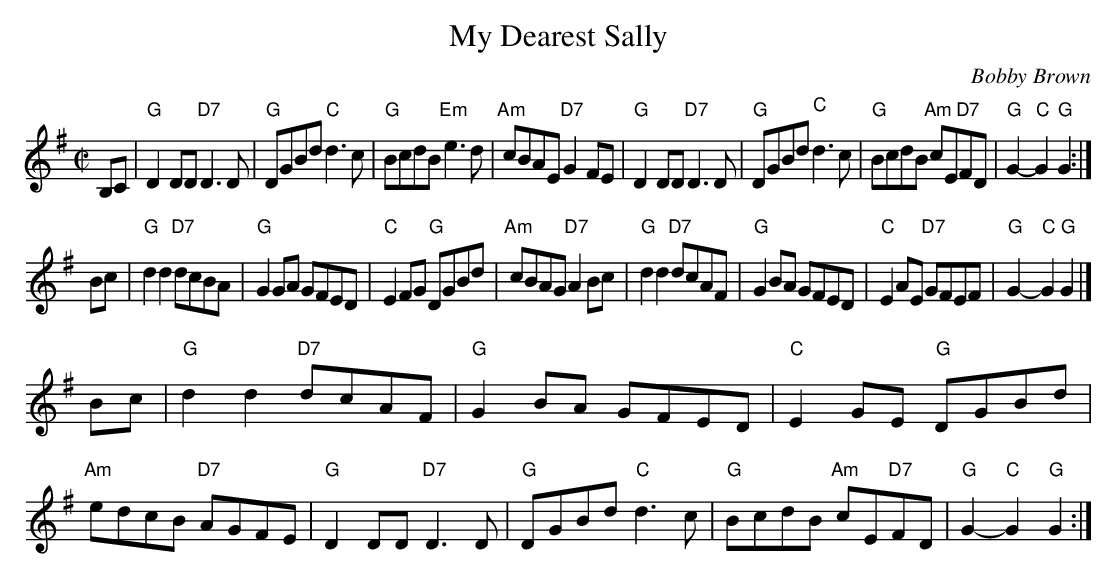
X:1
T: My Dearest Sally
C: Bobby Brown
M: C|
L: 1/8
K: G
B,C \
| "G"D2DD "D7"D3D | "G"DGBd "C"d3c | "G"BcdB "Em"e3d | "Am"cBAE "D7"G2FE \
| "G"D2DD "D7"D3D | "G"DGBd "C"d3c | "G"BcdB "Am"cE"D7"FD | "G"G2-"C"G2 "G"G2 :|
Bc \
| "G"d2d2 "D7"dcBA | "G"G2GA GFED | "C"E2FG "G"DGBd | "Am"cBAG "D7"A2Bc \
| "G"d2d2 "D7"dcAF | "G"G2BA GFED | "C"E2AE "D7"GFEF | "G"G2-"C"G2 "G"G2 |]
Bc \
| "G"d2d2 "D7"dcAF | "G"G2BA GFED | "C"E2GE "G"DGBd | "Am"edcB "D7"AGFE \
| "G"D2DD "D7"D3D | "G"DGBd "C"d3c | "G"BcdB "Am"cE"D7"FD | "G"G2-"C"G2 "G"G2 :|
